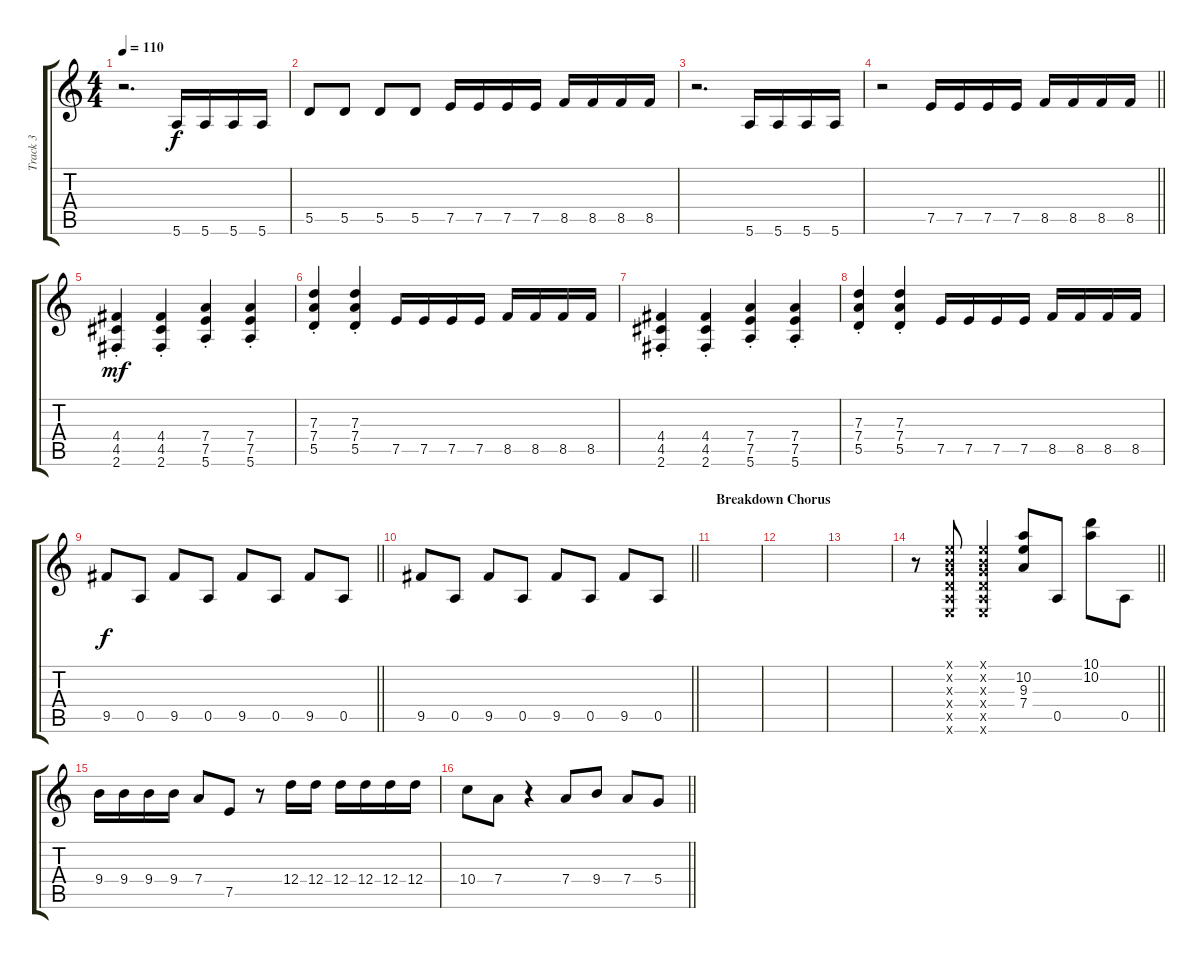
\track ("Track 3" "Track 3") {instrument overdrivenguitar}
\staff {score tabs}
\tuning (E4 B3 G3 D3 A2 E2) {hide}
\ts (4 4)
\tempo 110
\clef g2
\ks c
r.2{d dy f} 5.6.16 5.6.16 5.6.16 5.6.16 |
5.5.8 5.5.8 5.5.8 5.5.8 7.5.16 7.5.16 7.5.16 7.5.16 8.5.16 8.5.16 8.5.16 8.5.16 |
r.2{d} 5.6.16 5.6.16 5.6.16 5.6.16 |
\barLineRight lightlight
r.2 7.5.16 7.5.16 7.5.16 7.5.16 8.5.16 8.5.16 8.5.16 8.5.16 |
(4.4{st} 4.5{st} 2.6{st}).4{dy mf} (4.4{st} 4.5{st} 2.6{st}).4 (7.4{st} 7.5{st} 5.6{st}).4 (7.4{st} 7.5{st} 5.6{st}).4 |
(7.3{st} 7.4{st} 5.5{st}).4 (7.3{st} 7.4{st} 5.5{st}).4 7.5.16 7.5.16 7.5.16 7.5.16 8.5.16 8.5.16 8.5.16 8.5.16 |
(4.4{st} 4.5{st} 2.6{st}).4 (4.4{st} 4.5{st} 2.6{st}).4 (7.4{st} 7.5{st} 5.6{st}).4 (7.4{st} 7.5{st} 5.6{st}).4 |
(7.3{st} 7.4{st} 5.5{st}).4 (7.3{st} 7.4{st} 5.5{st}).4 7.5.16 7.5.16 7.5.16 7.5.16 8.5.16 8.5.16 8.5.16 8.5.16 |
\barLineRight lightlight
9.5.8{dy f} 0.5.8 9.5.8 0.5.8 9.5.8 0.5.8 9.5.8 0.5.8 |
\barLineRight lightlight
9.5.8 0.5.8 9.5.8 0.5.8 9.5.8 0.5.8 9.5.8 0.5.8 |
\section ("" "Breakdown Chorus")
|
|
|
\barLineRight lightlight
r.8 (0.1{x} 0.2{x} 0.3{x} 0.4{x} 0.5{x} 0.6{x}).8 (0.1{x} 0.2{x} 0.3{x} 0.4{x} 0.5{x} 0.6{x}).4 (10.2 9.3 7.4).8 0.5.8 (10.1 10.2).8 0.5.8 |
9.4.16 9.4.16 9.4.16 9.4.16 7.4.8 7.5.8 r.8 12.4.16 12.4.16 12.4.16 12.4.16 12.4.16 12.4.16 |
\barLineRight lightlight
10.4.8 7.4.8 r.4 7.4.8 9.4.8 7.4.8 5.4.8
